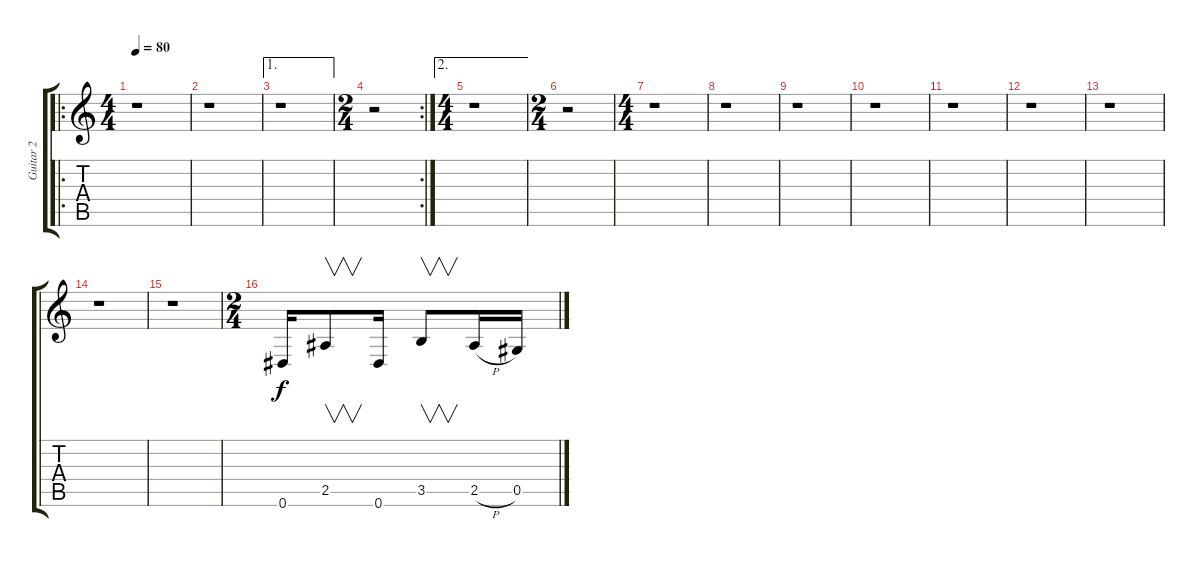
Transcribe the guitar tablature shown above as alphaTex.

\track ("Guitar 2" "Guitar 2") {instrument distortionguitar}
\staff {score tabs}
\tuning (Eb4 Bb3 Gb3 Db3 Ab2 Eb2) {hide}
\ro
\ts (4 4)
\tempo 80
\clef g2
\ks c
r.1{dy f instrument distortionguitar} |
r.1 |
\ae 1
r.1 |
\rc 2
\ts (2 4)
r.2 |
\ae 2
\ts (4 4)
r.1 |
\ts (2 4)
r.2 |
\ts (4 4)
r.1 |
r.1 |
r.1 |
r.1 |
r.1 |
r.1 |
r.1 |
r.1 |
r.1 |
\ts (2 4)
0.6.16{instrument electricguitarmuted} 2.5.8{v instrument distortionguitar} 0.6.16{instrument electricguitarmuted} 3.5.8{v instrument distortionguitar} 2.5{h}.16 0.5.16
